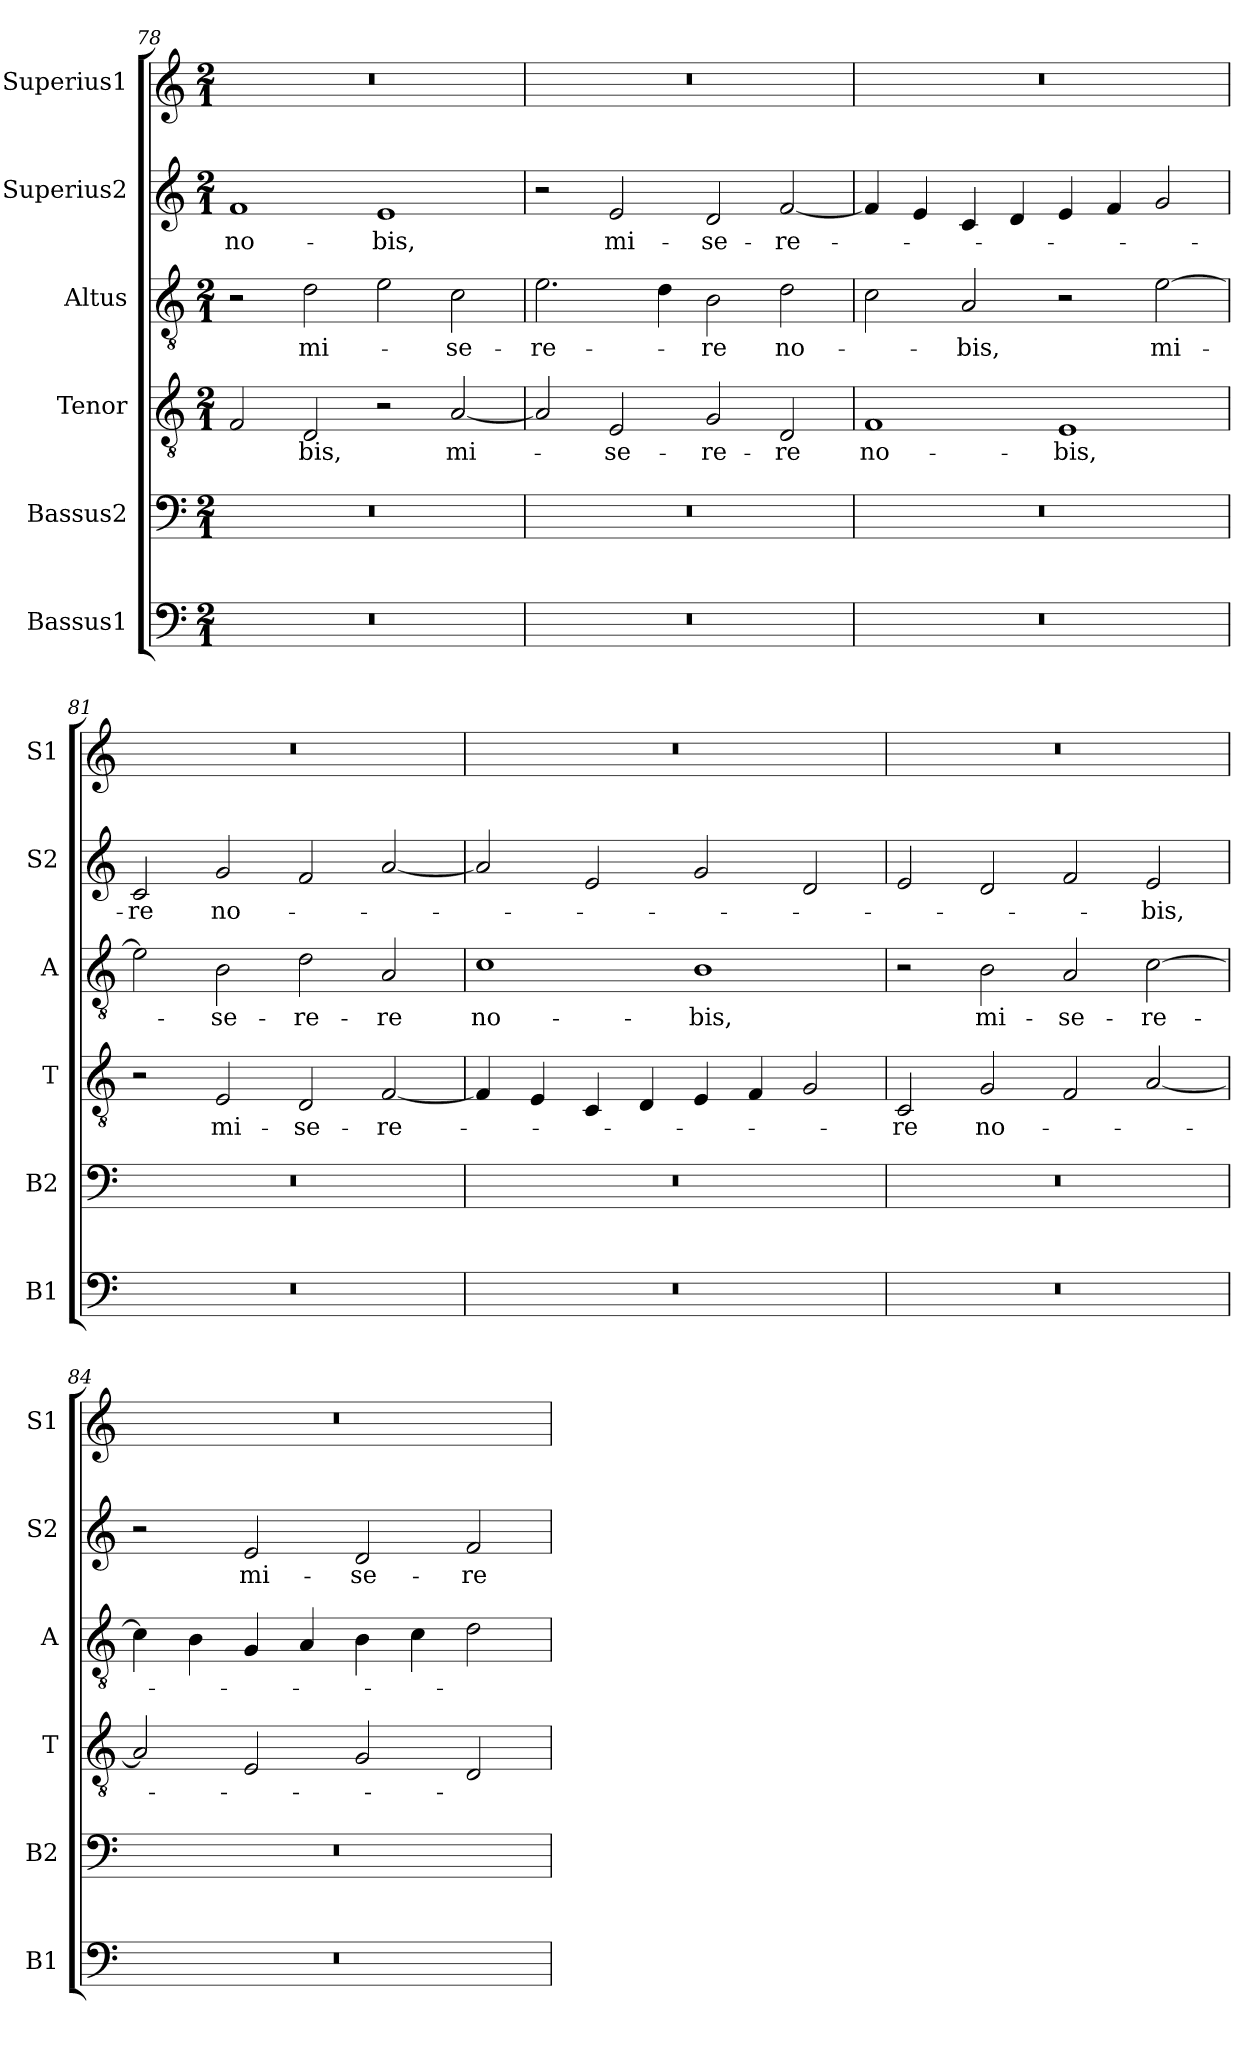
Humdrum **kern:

**kern	**kern	**kern	**text	**kern	**text	**kern	**text	**kern
*part6	*part5	*part4	*part4	*part3	*part3	*part2	*part2	*part1
*staff6	*staff5	*staff4	*staff4	*staff3	*staff3	*staff2	*staff2	*staff1
*I"Bassus1	*I"Bassus2	*I"Tenor	*	*I"Altus	*	*I"Superius2	*	*I"Superius1
*I'B1	*I'B2	*I'T	*	*I'A	*	*I'S2	*	*I'S1
*clefF4	*clefF4	*clefGv2	*	*clefGv2	*	*clefG2	*	*clefG2
*k[]	*k[]	*k[]	*	*k[]	*	*k[]	*	*k[]
*M2/1	*M2/1	*M2/1	*	*M2/1	*	*M2/1	*	*M2/1
=78	=78	=78	=78	=78	=78	=78	=78	=78
0r	0r	2F/	.	2r	.	1f	no-	0r
.	.	2D/	-bis,	2d\	mi-	.	.	.
.	.	2r	.	2e\	.	1e	-bis,	.
.	.	[2A/	mi-	2c\	-se-	.	.	.
=79	=79	=79	=79	=79	=79	=79	=79	=79
0r	0r	2A/]	.	2.e\	-re-	2r	.	0r
.	.	2E/	-se-	.	.	2e/	mi-	.
.	.	.	.	4d\	.	.	.	.
.	.	2G/	-re-	2B\	-re	2d/	-se-	.
.	.	2D/	-re	2d\	no-	[2f/	-re-	.
=80	=80	=80	=80	=80	=80	=80	=80	=80
0r	0r	1F	no-	2c\	.	4f/]	.	0r
.	.	.	.	.	.	4e/	.	.
.	.	.	.	2A/	-bis,	4c/	.	.
.	.	.	.	.	.	4d/	.	.
.	.	1E	-bis,	2r	.	4e/	.	.
.	.	.	.	.	.	4f/	.	.
.	.	.	.	[2e\	mi-	2g/	.	.
=81	=81	=81	=81	=81	=81	=81	=81	=81
0r	0r	2r	.	2e\]	.	2c/	-re	0r
.	.	2E/	mi-	2B\	-se-	2g/	no-	.
.	.	2D/	-se-	2d\	-re-	2f/	.	.
.	.	[2F/	-re-	2A/	-re	[2a/	.	.
=82	=82	=82	=82	=82	=82	=82	=82	=82
0r	0r	4F/]	.	1c	no-	2a/]	.	0r
.	.	4E/	.	.	.	.	.	.
.	.	4C/	.	.	.	2e/	.	.
.	.	4D/	.	.	.	.	.	.
.	.	4E/	.	1B	-bis,	2g/	.	.
.	.	4F/	.	.	.	.	.	.
.	.	2G/	.	.	.	2d/	.	.
=83	=83	=83	=83	=83	=83	=83	=83	=83
0r	0r	2C/	-re	2r	.	2e/	.	0r
.	.	2G/	no-	2B\	mi-	2d/	.	.
.	.	2F/	.	2A/	-se-	2f/	.	.
.	.	[2A/	.	[2c\	-re-	2e/	-bis,	.
=84	=84	=84	=84	=84	=84	=84	=84	=84
0r	0r	2A/]	.	4c\]	.	2r	.	0r
.	.	.	.	4B\	.	.	.	.
.	.	2E/	.	4G/	.	2e/	mi-	.
.	.	.	.	4A/	.	.	.	.
.	.	2G/	.	4B\	.	2d/	-se-	.
.	.	.	.	4c\	.	.	.	.
.	.	2D/	.	2d\	.	2f/	-re-	.
=	=	=	=	=	=	=	=	=
*-	*-	*-	*-	*-	*-	*-	*-	*-
